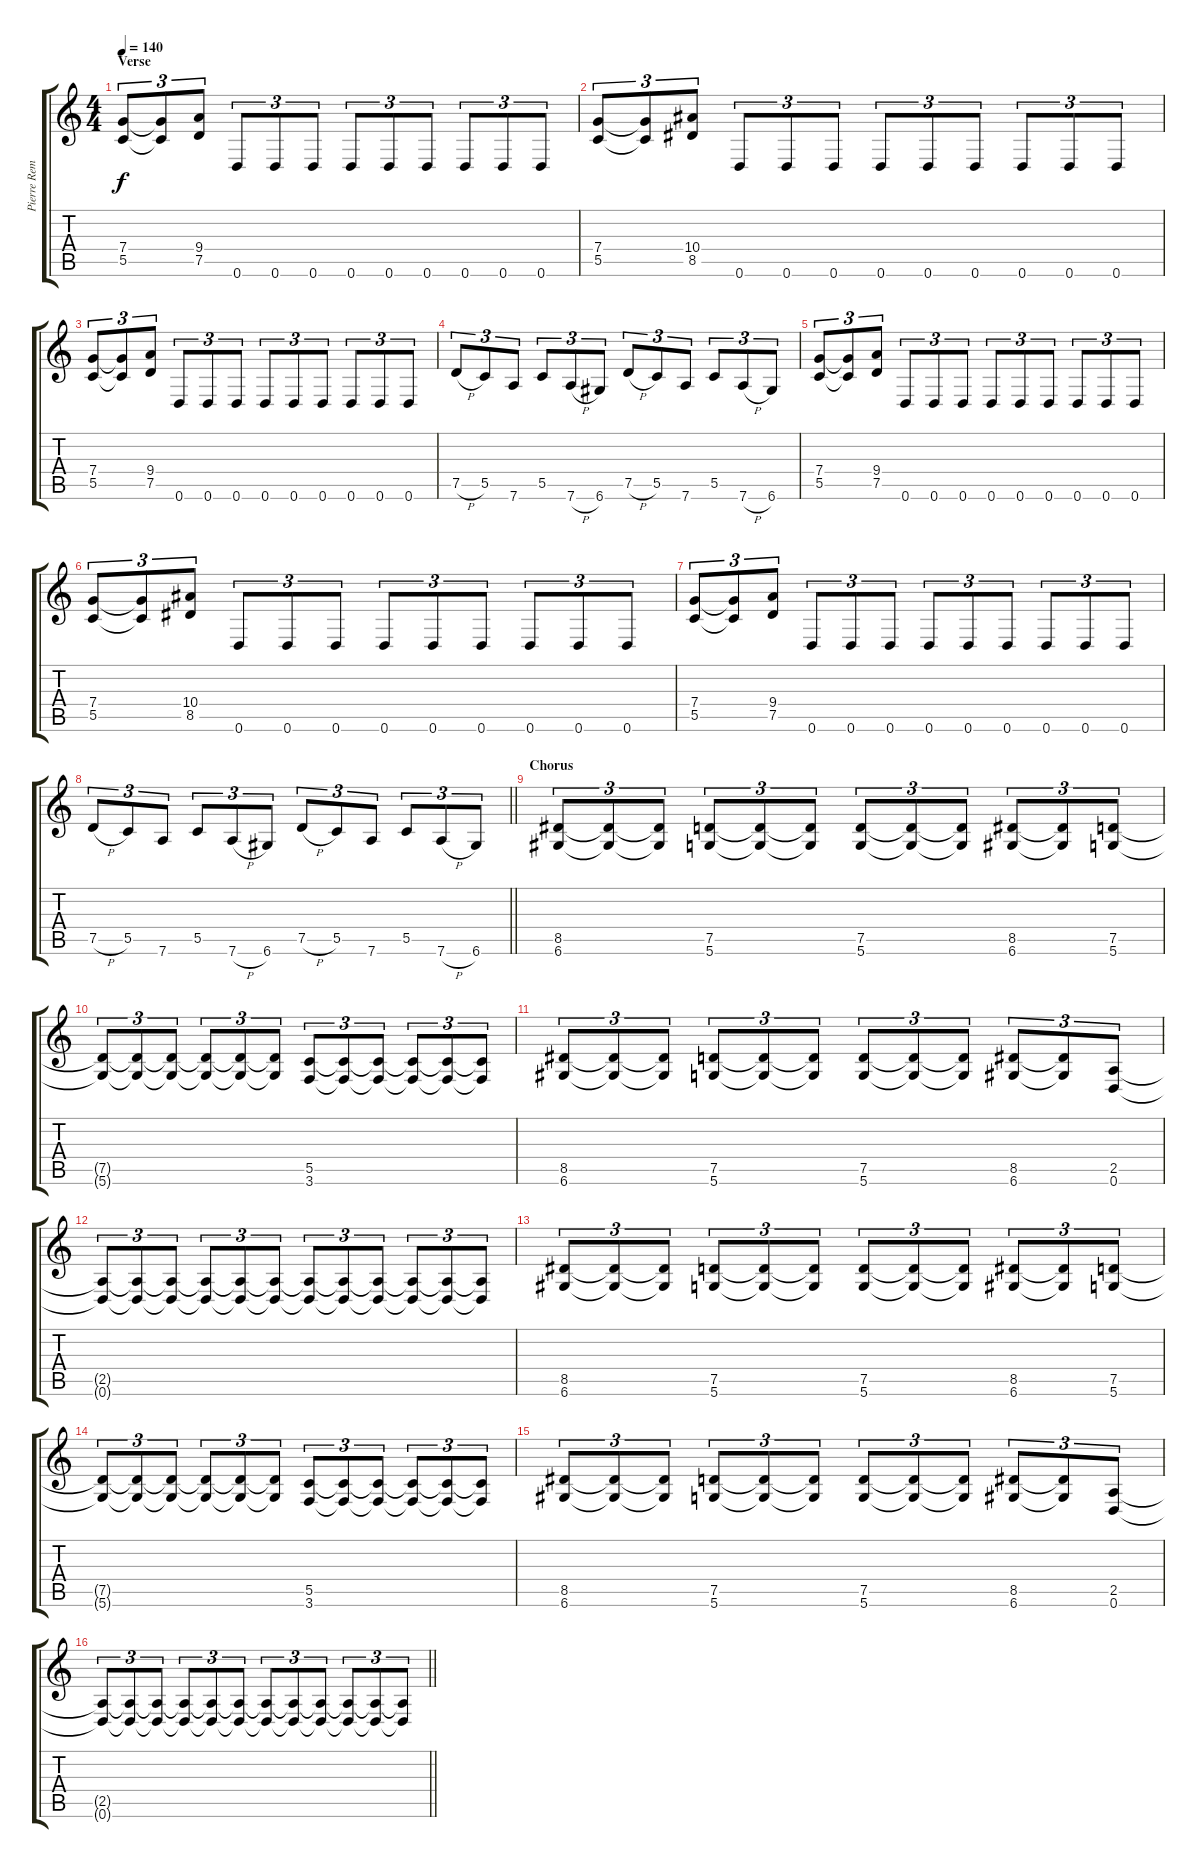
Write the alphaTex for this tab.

\track ("Pierre Remillard" "Pierre Rem") {instrument distortionguitar}
\staff {score tabs}
\tuning (D4 A3 F3 C3 G2 D2) {hide}
\ts (4 4)
\section ("" "Verse")
\tempo 140
\clef g2
\ks c
(7.4 5.5).8{tu (3 2) dy f} (7.4{t} 5.5{t}).8{tu (3 2)} (9.4 7.5).8{tu (3 2)} 0.6.8{tu (3 2)} 0.6.8{tu (3 2)} 0.6.8{tu (3 2)} 0.6.8{tu (3 2)} 0.6.8{tu (3 2)} 0.6.8{tu (3 2)} 0.6.8{tu (3 2)} 0.6.8{tu (3 2)} 0.6.8{tu (3 2)} |
(7.4 5.5).8{tu (3 2)} (7.4{t} 5.5{t}).8{tu (3 2)} (10.4 8.5).8{tu (3 2)} 0.6.8{tu (3 2)} 0.6.8{tu (3 2)} 0.6.8{tu (3 2)} 0.6.8{tu (3 2)} 0.6.8{tu (3 2)} 0.6.8{tu (3 2)} 0.6.8{tu (3 2)} 0.6.8{tu (3 2)} 0.6.8{tu (3 2)} |
(7.4 5.5).8{tu (3 2)} (7.4{t} 5.5{t}).8{tu (3 2)} (9.4 7.5).8{tu (3 2)} 0.6.8{tu (3 2)} 0.6.8{tu (3 2)} 0.6.8{tu (3 2)} 0.6.8{tu (3 2)} 0.6.8{tu (3 2)} 0.6.8{tu (3 2)} 0.6.8{tu (3 2)} 0.6.8{tu (3 2)} 0.6.8{tu (3 2)} |
7.5{h}.8{tu (3 2)} 5.5.8{tu (3 2)} 7.6.8{tu (3 2)} 5.5.8{tu (3 2)} 7.6{h}.8{tu (3 2)} 6.6.8{tu (3 2)} 7.5{h}.8{tu (3 2)} 5.5.8{tu (3 2)} 7.6.8{tu (3 2)} 5.5.8{tu (3 2)} 7.6{h}.8{tu (3 2)} 6.6.8{tu (3 2)} |
(7.4 5.5).8{tu (3 2)} (7.4{t} 5.5{t}).8{tu (3 2)} (9.4 7.5).8{tu (3 2)} 0.6.8{tu (3 2)} 0.6.8{tu (3 2)} 0.6.8{tu (3 2)} 0.6.8{tu (3 2)} 0.6.8{tu (3 2)} 0.6.8{tu (3 2)} 0.6.8{tu (3 2)} 0.6.8{tu (3 2)} 0.6.8{tu (3 2)} |
(7.4 5.5).8{tu (3 2)} (7.4{t} 5.5{t}).8{tu (3 2)} (10.4 8.5).8{tu (3 2)} 0.6.8{tu (3 2)} 0.6.8{tu (3 2)} 0.6.8{tu (3 2)} 0.6.8{tu (3 2)} 0.6.8{tu (3 2)} 0.6.8{tu (3 2)} 0.6.8{tu (3 2)} 0.6.8{tu (3 2)} 0.6.8{tu (3 2)} |
(7.4 5.5).8{tu (3 2)} (7.4{t} 5.5{t}).8{tu (3 2)} (9.4 7.5).8{tu (3 2)} 0.6.8{tu (3 2)} 0.6.8{tu (3 2)} 0.6.8{tu (3 2)} 0.6.8{tu (3 2)} 0.6.8{tu (3 2)} 0.6.8{tu (3 2)} 0.6.8{tu (3 2)} 0.6.8{tu (3 2)} 0.6.8{tu (3 2)} |
\barLineRight lightlight
7.5{h}.8{tu (3 2)} 5.5.8{tu (3 2)} 7.6.8{tu (3 2)} 5.5.8{tu (3 2)} 7.6{h}.8{tu (3 2)} 6.6.8{tu (3 2)} 7.5{h}.8{tu (3 2)} 5.5.8{tu (3 2)} 7.6.8{tu (3 2)} 5.5.8{tu (3 2)} 7.6{h}.8{tu (3 2)} 6.6.8{tu (3 2)} |
\section ("" "Chorus")
(8.5 6.6).8{tu (3 2)} (8.5{t} 6.6{t}).8{tu (3 2)} (8.5{t} 6.6{t}).8{tu (3 2)} (7.5 5.6).8{tu (3 2)} (7.5{t} 5.6{t}).8{tu (3 2)} (7.5{t} 5.6{t}).8{tu (3 2)} (7.5 5.6).8{tu (3 2)} (7.5{t} 5.6{t}).8{tu (3 2)} (7.5{t} 5.6{t}).8{tu (3 2)} (8.5 6.6).8{tu (3 2)} (8.5{t} 6.6{t}).8{tu (3 2)} (7.5 5.6).8{tu (3 2)} |
(7.5{t} 5.6{t}).8{tu (3 2)} (7.5{t} 5.6{t}).8{tu (3 2)} (7.5{t} 5.6{t}).8{tu (3 2)} (7.5{t} 5.6{t}).8{tu (3 2)} (7.5{t} 5.6{t}).8{tu (3 2)} (7.5{t} 5.6{t}).8{tu (3 2)} (5.5 3.6).8{tu (3 2)} (5.5{t} 3.6{t}).8{tu (3 2)} (5.5{t} 3.6{t}).8{tu (3 2)} (5.5{t} 3.6{t}).8{tu (3 2)} (5.5{t} 3.6{t}).8{tu (3 2)} (5.5{t} 3.6{t}).8{tu (3 2)} |
(8.5 6.6).8{tu (3 2)} (8.5{t} 6.6{t}).8{tu (3 2)} (8.5{t} 6.6{t}).8{tu (3 2)} (7.5 5.6).8{tu (3 2)} (7.5{t} 5.6{t}).8{tu (3 2)} (7.5{t} 5.6{t}).8{tu (3 2)} (7.5 5.6).8{tu (3 2)} (7.5{t} 5.6{t}).8{tu (3 2)} (7.5{t} 5.6{t}).8{tu (3 2)} (8.5 6.6).8{tu (3 2)} (8.5{t} 6.6{t}).8{tu (3 2)} (2.5 0.6).8{tu (3 2)} |
(2.5{t} 0.6{t}).8{tu (3 2)} (2.5{t} 0.6{t}).8{tu (3 2)} (2.5{t} 0.6{t}).8{tu (3 2)} (2.5{t} 0.6{t}).8{tu (3 2)} (2.5{t} 0.6{t}).8{tu (3 2)} (2.5{t} 0.6{t}).8{tu (3 2)} (2.5{t} 0.6{t}).8{tu (3 2)} (2.5{t} 0.6{t}).8{tu (3 2)} (2.5{t} 0.6{t}).8{tu (3 2)} (2.5{t} 0.6{t}).8{tu (3 2)} (2.5{t} 0.6{t}).8{tu (3 2)} (2.5{t} 0.6{t}).8{tu (3 2)} |
(8.5 6.6).8{tu (3 2)} (8.5{t} 6.6{t}).8{tu (3 2)} (8.5{t} 6.6{t}).8{tu (3 2)} (7.5 5.6).8{tu (3 2)} (7.5{t} 5.6{t}).8{tu (3 2)} (7.5{t} 5.6{t}).8{tu (3 2)} (7.5 5.6).8{tu (3 2)} (7.5{t} 5.6{t}).8{tu (3 2)} (7.5{t} 5.6{t}).8{tu (3 2)} (8.5 6.6).8{tu (3 2)} (8.5{t} 6.6{t}).8{tu (3 2)} (7.5 5.6).8{tu (3 2)} |
(7.5{t} 5.6{t}).8{tu (3 2)} (7.5{t} 5.6{t}).8{tu (3 2)} (7.5{t} 5.6{t}).8{tu (3 2)} (7.5{t} 5.6{t}).8{tu (3 2)} (7.5{t} 5.6{t}).8{tu (3 2)} (7.5{t} 5.6{t}).8{tu (3 2)} (5.5 3.6).8{tu (3 2)} (5.5{t} 3.6{t}).8{tu (3 2)} (5.5{t} 3.6{t}).8{tu (3 2)} (5.5{t} 3.6{t}).8{tu (3 2)} (5.5{t} 3.6{t}).8{tu (3 2)} (5.5{t} 3.6{t}).8{tu (3 2)} |
(8.5 6.6).8{tu (3 2)} (8.5{t} 6.6{t}).8{tu (3 2)} (8.5{t} 6.6{t}).8{tu (3 2)} (7.5 5.6).8{tu (3 2)} (7.5{t} 5.6{t}).8{tu (3 2)} (7.5{t} 5.6{t}).8{tu (3 2)} (7.5 5.6).8{tu (3 2)} (7.5{t} 5.6{t}).8{tu (3 2)} (7.5{t} 5.6{t}).8{tu (3 2)} (8.5 6.6).8{tu (3 2)} (8.5{t} 6.6{t}).8{tu (3 2)} (2.5 0.6).8{tu (3 2)} |
\barLineRight lightlight
(2.5{t} 0.6{t}).8{tu (3 2)} (2.5{t} 0.6{t}).8{tu (3 2)} (2.5{t} 0.6{t}).8{tu (3 2)} (2.5{t} 0.6{t}).8{tu (3 2)} (2.5{t} 0.6{t}).8{tu (3 2)} (2.5{t} 0.6{t}).8{tu (3 2)} (2.5{t} 0.6{t}).8{tu (3 2)} (2.5{t} 0.6{t}).8{tu (3 2)} (2.5{t} 0.6{t}).8{tu (3 2)} (2.5{t} 0.6{t}).8{tu (3 2)} (2.5{t} 0.6{t}).8{tu (3 2)} (2.5{t} 0.6{t}).8{tu (3 2)}
